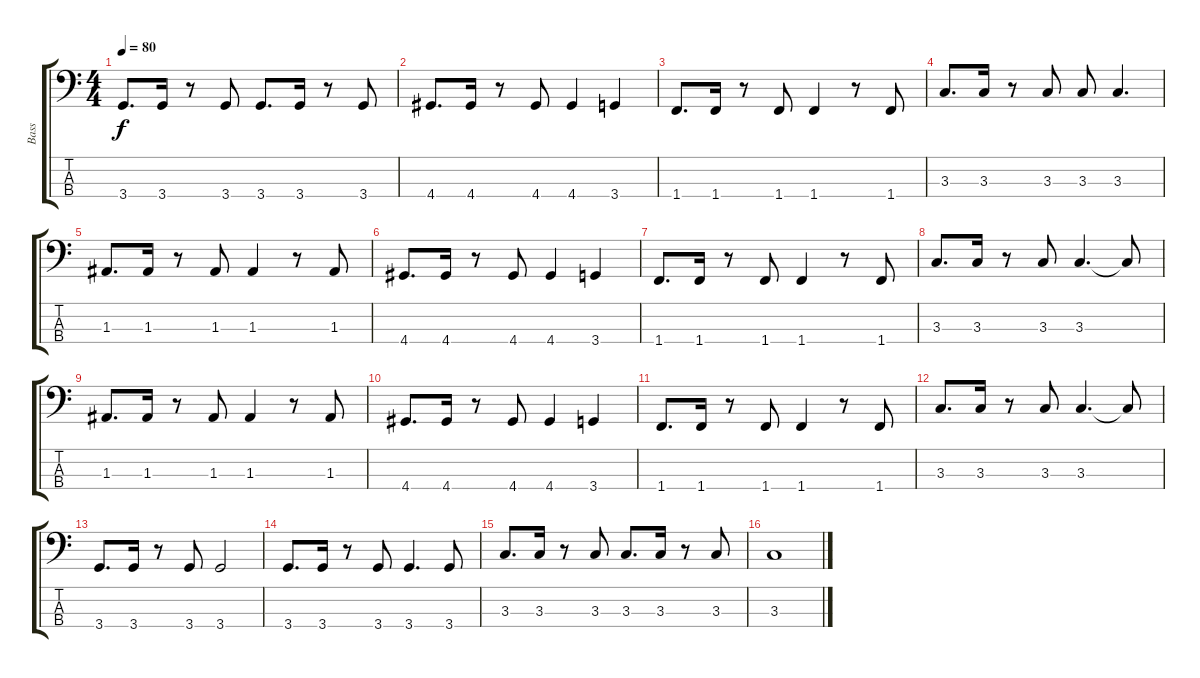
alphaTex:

\track ("Bass" "Bass") {instrument electricbassfinger}
\staff {score tabs}
\tuning (G2 D2 A1 E1) {hide}
\ts (4 4)
\tempo 80
\clef f4
\ks c
3.4.8{d dy f} 3.4.16 r.8 3.4.8 3.4.8{d} 3.4.16 r.8 3.4.8 |
4.4.8{d} 4.4.16 r.8 4.4.8 4.4.4 3.4.4 |
1.4.8{d} 1.4.16 r.8 1.4.8 1.4.4 r.8 1.4.8 |
3.3.8{d} 3.3.16 r.8 3.3.8 3.3.8 3.3.4{d} |
1.3.8{d} 1.3.16 r.8 1.3.8 1.3.4 r.8 1.3.8 |
4.4.8{d} 4.4.16 r.8 4.4.8 4.4.4 3.4.4 |
1.4.8{d} 1.4.16 r.8 1.4.8 1.4.4 r.8 1.4.8 |
3.3.8{d} 3.3.16 r.8 3.3.8 3.3.4{d} 3.3{t}.8 |
1.3.8{d} 1.3.16 r.8 1.3.8 1.3.4 r.8 1.3.8 |
4.4.8{d} 4.4.16 r.8 4.4.8 4.4.4 3.4.4 |
1.4.8{d} 1.4.16 r.8 1.4.8 1.4.4 r.8 1.4.8 |
3.3.8{d} 3.3.16 r.8 3.3.8 3.3.4{d} 3.3{t}.8 |
3.4.8{d} 3.4.16 r.8 3.4.8 3.4.2 |
3.4.8{d} 3.4.16 r.8 3.4.8 3.4.4{d} 3.4.8 |
3.3.8{d} 3.3.16 r.8 3.3.8 3.3.8{d} 3.3.16 r.8 3.3.8 |
3.3.1
